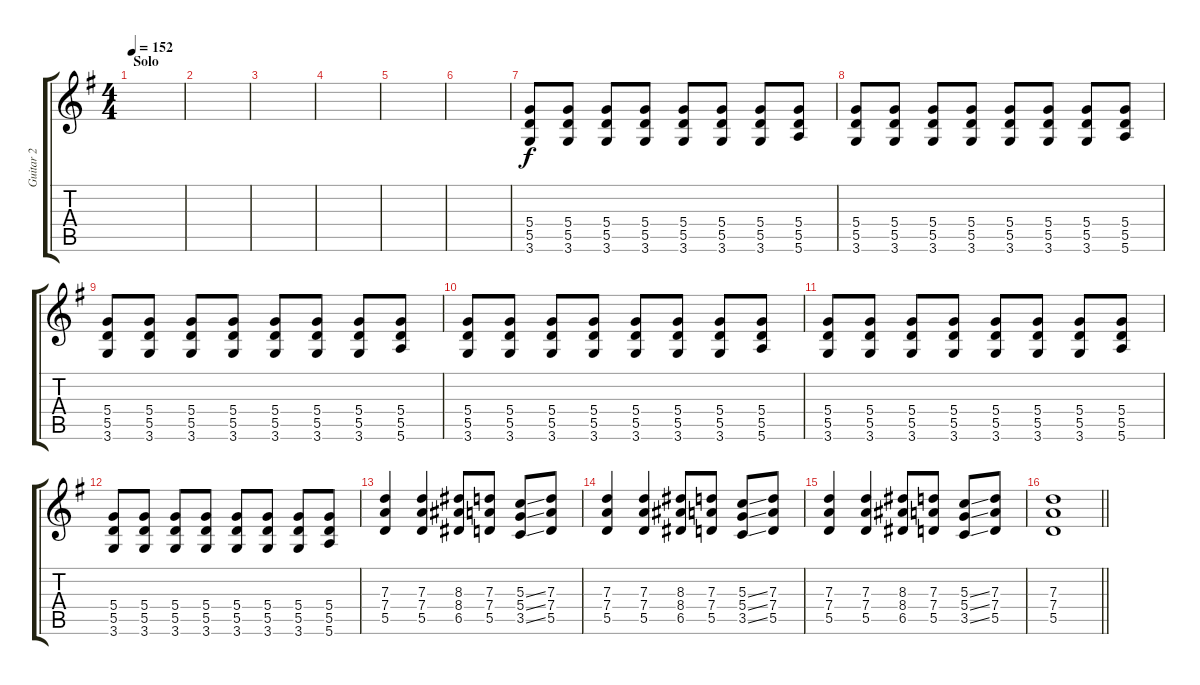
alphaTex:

\track ("Guitar 2" "Guitar 2") {instrument overdrivenguitar}
\staff {score tabs}
\tuning (E4 B3 G3 D3 A2 E2) {hide}
\ts (4 4)
\section ("" "Solo")
\tempo 152
\clef g2
\ks eminor
|
|
|
|
|
|
(5.4 5.5 3.6).8 (5.4 5.5 3.6).8 (5.4 5.5 3.6).8 (5.4 5.5 3.6).8 (5.4 5.5 3.6).8 (5.4 5.5 3.6).8 (5.4 5.5 3.6).8 (5.4 5.5 5.6).8 |
(5.4 5.5 3.6).8 (5.4 5.5 3.6).8 (5.4 5.5 3.6).8 (5.4 5.5 3.6).8 (5.4 5.5 3.6).8 (5.4 5.5 3.6).8 (5.4 5.5 3.6).8 (5.4 5.5 5.6).8 |
(5.4 5.5 3.6).8 (5.4 5.5 3.6).8 (5.4 5.5 3.6).8 (5.4 5.5 3.6).8 (5.4 5.5 3.6).8 (5.4 5.5 3.6).8 (5.4 5.5 3.6).8 (5.4 5.5 5.6).8 |
(5.4 5.5 3.6).8 (5.4 5.5 3.6).8 (5.4 5.5 3.6).8 (5.4 5.5 3.6).8 (5.4 5.5 3.6).8 (5.4 5.5 3.6).8 (5.4 5.5 3.6).8 (5.4 5.5 5.6).8 |
(5.4 5.5 3.6).8 (5.4 5.5 3.6).8 (5.4 5.5 3.6).8 (5.4 5.5 3.6).8 (5.4 5.5 3.6).8 (5.4 5.5 3.6).8 (5.4 5.5 3.6).8 (5.4 5.5 5.6).8 |
(5.4 5.5 3.6).8 (5.4 5.5 3.6).8 (5.4 5.5 3.6).8 (5.4 5.5 3.6).8 (5.4 5.5 3.6).8 (5.4 5.5 3.6).8 (5.4 5.5 3.6).8 (5.4 5.5 5.6).8 |
(7.3 7.4 5.5).4 (7.3 7.4 5.5).4 (8.3 8.4 6.5).8 (7.3 7.4 5.5).8 (5.3{ss} 5.4{ss} 3.5{ss}).8 (7.3 7.4 5.5).8 |
(7.3 7.4 5.5).4 (7.3 7.4 5.5).4 (8.3 8.4 6.5).8 (7.3 7.4 5.5).8 (5.3{ss} 5.4{ss} 3.5{ss}).8 (7.3 7.4 5.5).8 |
(7.3 7.4 5.5).4 (7.3 7.4 5.5).4 (8.3 8.4 6.5).8 (7.3 7.4 5.5).8 (5.3{ss} 5.4{ss} 3.5{ss}).8 (7.3 7.4 5.5).8 |
\barLineRight lightlight
(7.3 7.4 5.5).1
